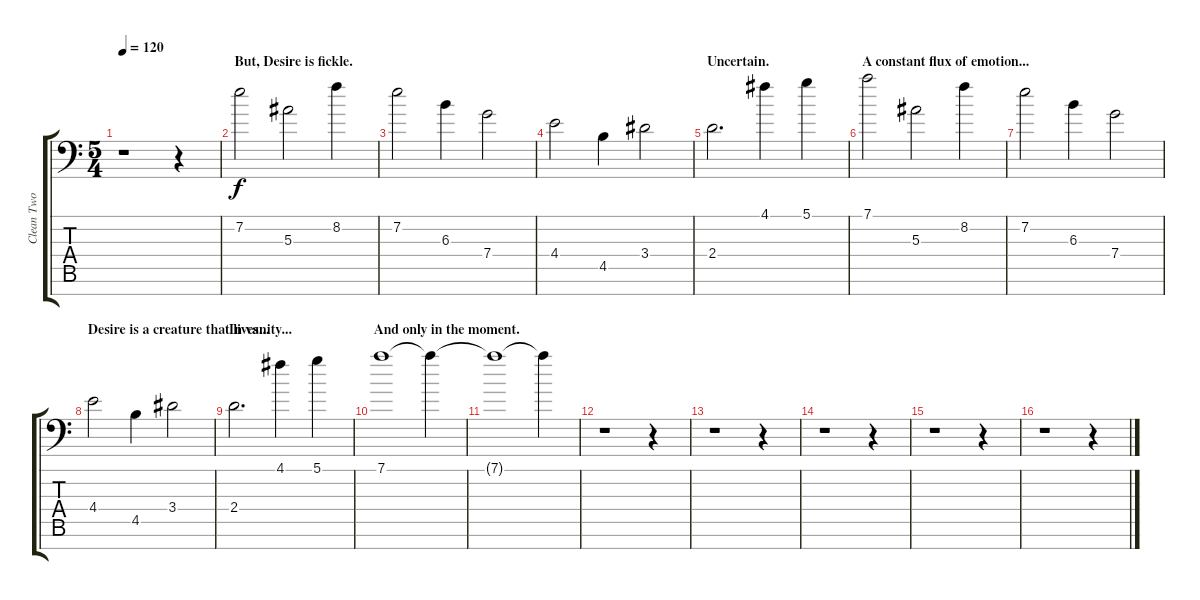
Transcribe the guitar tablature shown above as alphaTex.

\track ("Clean Two" "Clean Two") {instrument electricguitarjazz}
\staff {score tabs}
\tuning (D4 A3 F3 C3 G2 D2 A1) {hide}
\ts (5 4)
\tempo 120
\clef f4
\ks c
r.1{dy f} r.4 |
\section ("" "But, Desire is fickle.")
7.2.2 5.3.2 8.2.4 |
7.2.2 6.3.4 7.4.2 |
4.4.2 4.5.4 3.4.2 |
\section ("" "Uncertain.")
2.4.2{d} 4.1.4 5.1.4 |
\section ("" "A constant flux of emotion...")
7.1.2 5.3.2 8.2.4 |
7.2.2 6.3.4 7.4.2 |
\section ("" "Desire is a creature that lives...")
4.4.2 4.5.4 3.4.2 |
\section ("" "In vanity...")
2.4.2{d} 4.1.4 5.1.4 |
\section ("" "And only in the moment.")
7.1.1 7.1{t}.4 |
7.1{t}.1 7.1{t}.4 |
r.1 r.4 |
r.1 r.4 |
r.1 r.4 |
r.1 r.4 |
r.1 r.4
